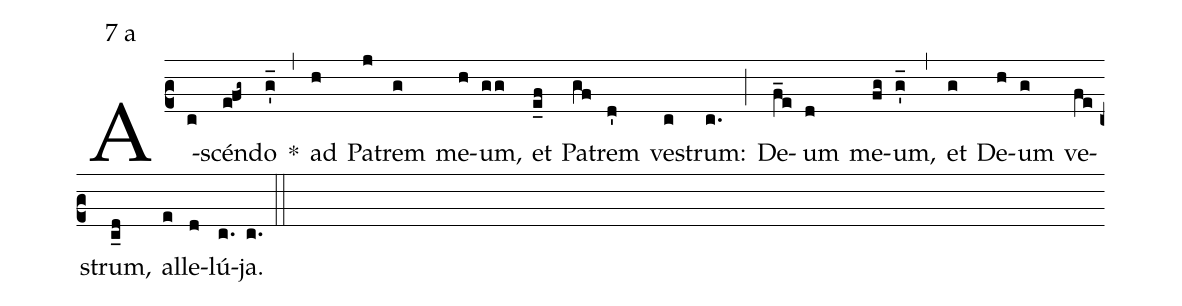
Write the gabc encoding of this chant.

mode:7 a;
%%
(c2) A(c)scén(e!fg~)do(g'_) *(,) ad(h) Pa(j)trem(g) me(h)um,(gg) et(e_f) Pa(gf)trem(d') ve(c)strum:(c.) (;) De(f_e)um(d) me(fg)um,(g'_) (,) et(g) De(h)um(g) ve(fe)strum,(c_d) al(e)le(d)lú(c.)ja.(c.) (::)
